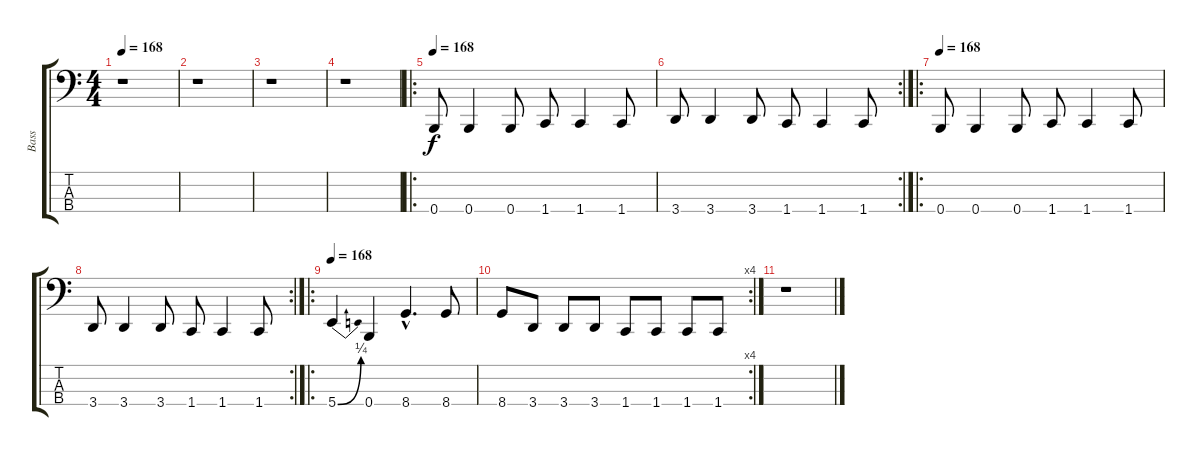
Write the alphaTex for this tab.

\track ("Bass" "Bass") {instrument electricbasspick}
\staff {score tabs}
\tuning (E2 B1 Gb1 B0) {hide}
\ts (4 4)
\tempo 168
\clef f4
\ks c
r.1{dy f} |
r.1 |
r.1 |
r.1 |
\ro
\tempo 168
0.4.8 0.4.4 0.4.8 1.4.8 1.4.4 1.4.8 |
\rc 2
3.4.8 3.4.4 3.4.8 1.4.8 1.4.4 1.4.8 |
\ro
\tempo 168
0.4.8 0.4.4 0.4.8 1.4.8 1.4.4 1.4.8 |
\rc 2
3.4.8 3.4.4 3.4.8 1.4.8 1.4.4 1.4.8 |
\ro
\tempo 168
5.4{be (bend 0 0 60 1)}.4 0.4.4 8.4{hac}.4{d} 8.4.8 |
\rc 4
8.4.8 3.4.8 3.4.8 3.4.8 1.4.8 1.4.8 1.4.8 1.4.8 |
r.1
